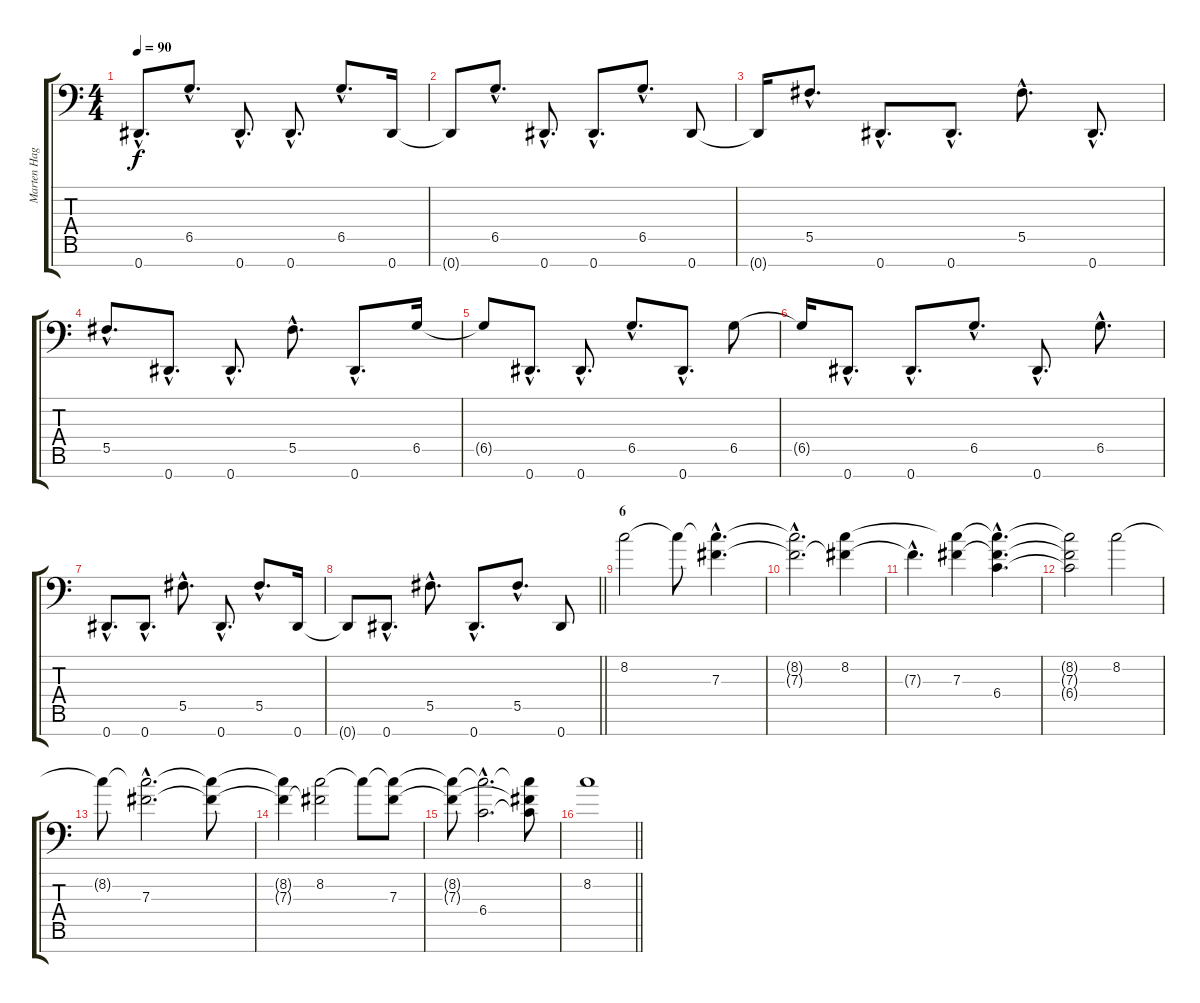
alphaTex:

\track ("Marten Hagström" "Marten Hag") {instrument distortionguitar}
\staff {score tabs}
\tuning (Ab3 E3 B2 Gb2 Db2 Ab1 Eb1) {hide}
\ts (4 4)
\section ("" "")
\tempo 90
\clef f4
\ks c
0.7{hac}.8{d dy f} 6.5{hac}.8{d} 0.7{hac}.8{d} 0.7{hac}.8{d} 6.5{hac}.8{d} 0.7.16 |
0.7{t}.8 6.5{hac}.8{d} 0.7{hac}.8{d} 0.7{hac}.8{d} 6.5{hac}.8{d} 0.7.8 |
0.7{t}.16 5.5{hac}.8{d} 0.7{hac}.8{d} 0.7{hac}.8{d} 5.5{hac}.8{d} 0.7{hac}.8{d} |
5.5{hac}.8{d} 0.7{hac}.8{d} 0.7{hac}.8{d} 5.5{hac}.8{d} 0.7{hac}.8{d} 6.5.16 |
6.5{t}.8 0.7{hac}.8{d} 0.7{hac}.8{d} 6.5{hac}.8{d} 0.7{hac}.8{d} 6.5.8 |
6.5{t}.16 0.7{hac}.8{d} 0.7{hac}.8{d} 6.5{hac}.8{d} 0.7{hac}.8{d} 6.5{hac}.8{d} |
0.7{hac}.8{d} 0.7{hac}.8{d} 5.5{hac}.8{d} 0.7{hac}.8{d} 5.5{hac}.8{d} 0.7.16 |
\barLineRight lightlight
0.7{t}.8 0.7{hac}.8{d} 5.5{hac}.8{d} 0.7{hac}.8{d} 5.5{hac}.8{d} 0.7.8 |
\section ("" "6")
8.2.2 8.2{t}.8 (8.2{hac t} 7.3{hac}).4{d} |
(8.2{hac t} 7.3{hac t}).2{d} (8.2 7.3{t}).4 |
7.3{hac t}.4{d} (8.2{t} 7.3).4 (8.2{hac t} 7.3{hac t} 6.4{hac}).4{d} |
(8.2{t} 7.3{t} 6.4{t}).2 8.2.2 |
8.2{t}.8 (8.2{hac t} 7.3{hac}).2{d} (8.2{t} 7.3{t}).8 |
(8.2{t} 7.3{t}).4 (8.2 7.3{t}).2 8.2{t}.8 (8.2{t} 7.3).8 |
(8.2{t} 7.3{t}).8 (8.2{hac t} 6.4{hac}).2{d} (8.2{t} 7.3{t} 6.4{t}).8 |
\barLineRight lightlight
8.2.1
